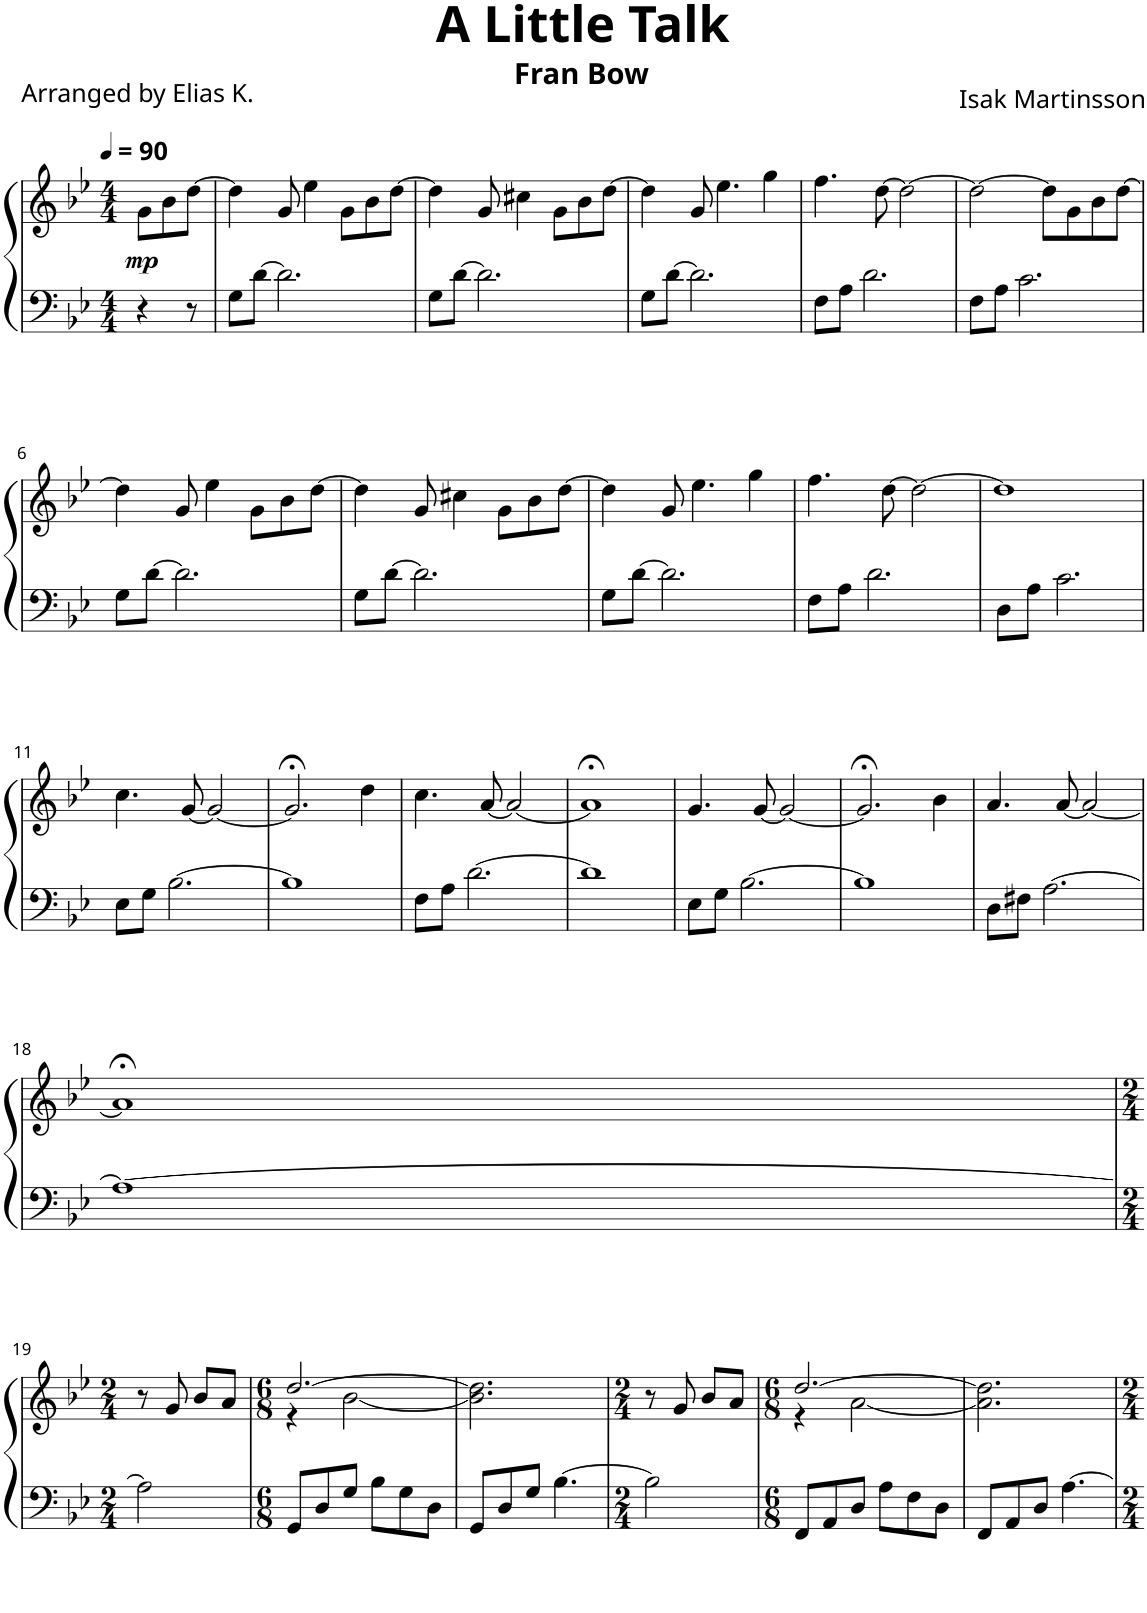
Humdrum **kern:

**kern	**kern	**dynam
*part1	*part1	*part1
*staff2	*staff1	*staff1/2
*I"Klavier	*	*
*I'Klav.	*	*
*clefF4	*clefG2	*
*k[b-e-]	*k[b-e-]	*
*M4/4	*M4/4	*
*MM90	*MM90	*
=	=	=
!	!	!LO:DY:b
4r	8g\L	mp
.	8b-\	.
8r	[8dd\J	.
=1	=1	=1
8G\L	4dd\]	.
[8d\J	.	.
2.d\]	8g/	.
.	4ee-\	.
.	8g\L	.
.	8b-\	.
.	[8dd\J	.
=2	=2	=2
8G\L	4dd\]	.
[8d\J	.	.
2.d\]	8g/	.
.	4cc#X\	.
.	8g\L	.
.	8b-\	.
.	[8dd\J	.
=3	=3	=3
8G\L	4dd\]	.
[8d\J	.	.
2.d\]	8g/	.
.	4.ee-\	.
.	4gg\	.
=4	=4	=4
8F\L	4.ff\	.
8A\J	.	.
2.d\	.	.
.	[8dd\	.
.	2dd\_	.
=5	=5	=5
8F\L	2dd\_	.
8A\J	.	.
2.c\	.	.
.	8dd\L]	.
.	8g\	.
.	8b-\	.
.	[8dd\J	.
!!LO:LB:g=z
=6	=6	=6
8G\L	4dd\]	.
[8d\J	.	.
2.d\]	8g/	.
.	4ee-\	.
.	8g\L	.
.	8b-\	.
.	[8dd\J	.
=7	=7	=7
8G\L	4dd\]	.
[8d\J	.	.
2.d\]	8g/	.
.	4cc#X\	.
.	8g\L	.
.	8b-\	.
.	[8dd\J	.
=8	=8	=8
8G\L	4dd\]	.
[8d\J	.	.
2.d\]	8g/	.
.	4.ee-\	.
.	4gg\	.
=9	=9	=9
8F\L	4.ff\	.
8A\J	.	.
2.d\	.	.
.	[8dd\	.
.	2dd\_	.
=10	=10	=10
8D\L	1dd]	.
8A\J	.	.
2.c\	.	.
!!LO:LB:g=z
=11	=11	=11
8E-\L	4.cc\	.
8G\J	.	.
[2.B-\	.	.
.	[8g/	.
.	2g/_	.
=12	=12	=12
1B-]	2.g;</]	.
.	4dd\	.
=13	=13	=13
8F\L	4.cc\	.
8A\J	.	.
[2.d\	.	.
.	[8a/	.
.	2a/_	.
=14	=14	=14
1d]	1a;<]	.
=15	=15	=15
8E-\L	4.g/	.
8G\J	.	.
[2.B-\	.	.
.	[8g/	.
.	2g/_	.
=16	=16	=16
1B-]	2.g;</]	.
.	4b-\	.
=17	=17	=17
8D\L	4.a/	.
8F#X\J	.	.
[2.A\	.	.
.	[8a/	.
.	2a/_	.
!!LO:LB:g=z
=18	=18	=18
1A_	1a;<]	.
!!LO:LB:g=z
=19	=19	=19
*M2/4	*M2/4	*
2A\]	8r	.
.	8g/	.
.	8b-/L	.
.	8a/J	.
=20	=20	=20
*M6/8	*M6/8	*
*	*^	*
8GG/L	[2.dd/	4r	.
8D/	.	.	.
8G/J	.	[2b-\	.
8B-\L	.	.	.
8G\	.	.	.
8D\J	.	.	.
*	*v	*v	*
=21	=21	=21
8GG/L	2.b-\] 2.dd\]	.
8D/	.	.
8G/J	.	.
[4.B-\	.	.
=22	=22	=22
*M2/4	*M2/4	*
2B-\]	8r	.
.	8g/	.
.	8b-/L	.
.	8a/J	.
=23	=23	=23
*M6/8	*M6/8	*
*	*^	*
8FF/L	[2.dd/	4r	.
8AA/	.	.	.
8D/J	.	[2a\	.
8A\L	.	.	.
8F\	.	.	.
8D\J	.	.	.
*	*v	*v	*
=24	=24	=24
8FF/L	2.a\] 2.dd\]	.
8AA/	.	.
8D/J	.	.
[4.A\	.	.
=	=	=
*-	*-	*-
